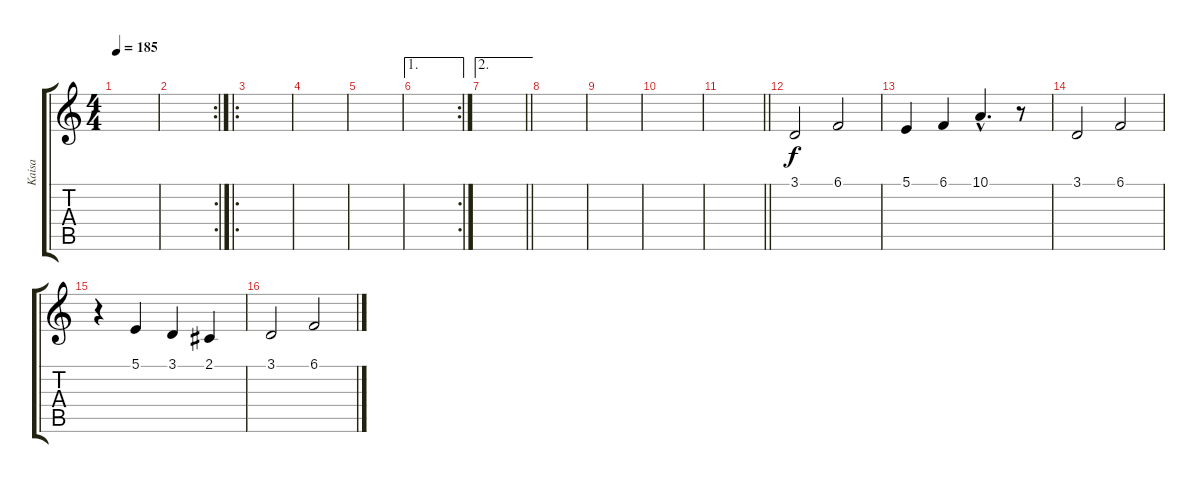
\track ("Kaisa" "Kaisa") {instrument cello}
\staff {score tabs}
\tuning (B3 Gb3 D3 A2 E2 B1) {hide}
\ts (4 4)
\tempo 185
\clef g2
\ks c
|
\rc 2
|
\ro
|
|
|
\ae 1
\rc 2
|
\ae 2
\barLineRight lightlight
|
|
|
|
\barLineRight lightlight
|
3.1.2 6.1.2 |
5.1.4 6.1.4 10.1{hac}.4{d} r.8 |
3.1.2 6.1.2 |
r.4 5.1.4 3.1.4 2.1.4 |
3.1.2 6.1.2
